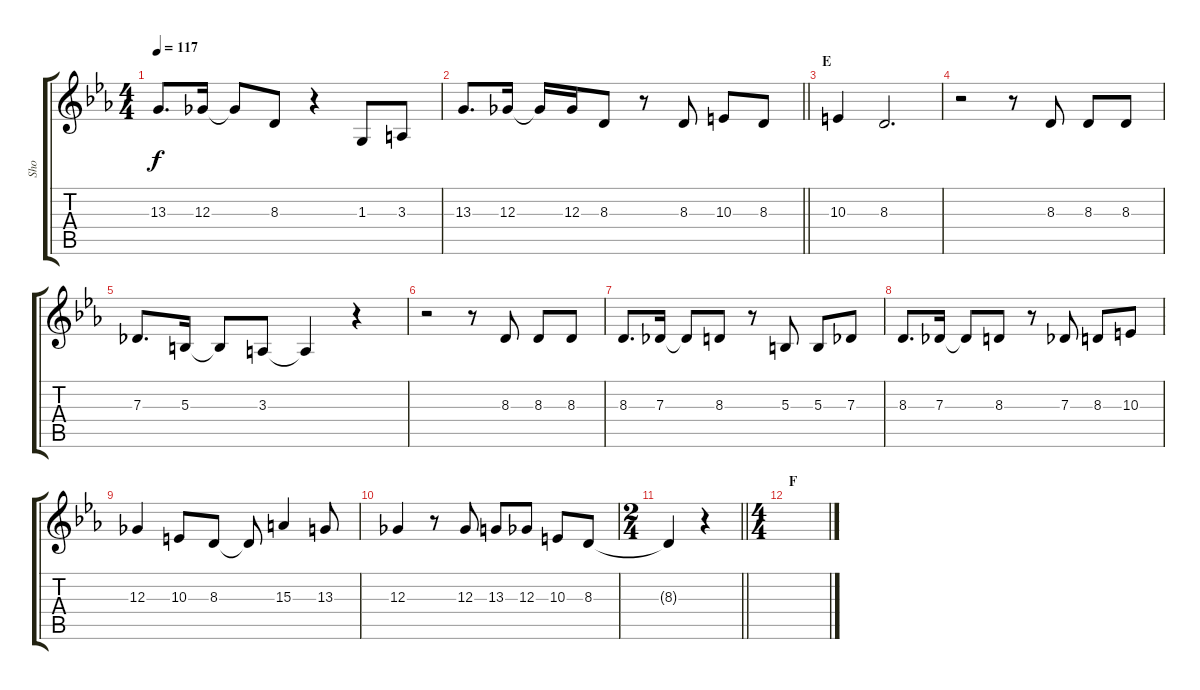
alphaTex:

\track ("Sho" "Sho") {instrument clarinet}
\staff {score tabs}
\tuning (Eb4 Bb3 Gb3 Db3 Ab2 Eb2) {hide}
\ts (4 4)
\tempo 117
\clef g2
\ks eb
13.3.8{d dy f} 12.3.16 12.3{t}.8 8.3.8 r.4 1.3.8 3.3.8 |
\barLineRight lightlight
13.3.8{d} 12.3.16 12.3{t}.16 12.3.16 8.3.8 r.8 8.3.8 10.3.8 8.3.8 |
\section ("" "E")
10.3.4 8.3.2{d} |
r.2 r.8 8.3.8 8.3.8 8.3.8 |
7.3.8{d} 5.3.16 5.3{t}.8 3.3.8 3.3{t}.4 r.4 |
r.2 r.8 8.3.8 8.3.8 8.3.8 |
8.3.8{d} 7.3.16 7.3{t}.8 8.3.8 r.8 5.3.8 5.3.8 7.3.8 |
8.3.8{d} 7.3.16 7.3{t}.8 8.3.8 r.8 7.3.8 8.3.8 10.3.8 |
12.3.4 10.3.8 8.3.8 8.3{t}.8 15.3.4 13.3.8 |
12.3.4 r.8 12.3.8 13.3.8 12.3.8 10.3.8 8.3.8 |
\ts (2 4)
\barLineRight lightlight
8.3{t}.4 r.4 |
\ts (4 4)
\section ("" "F")
